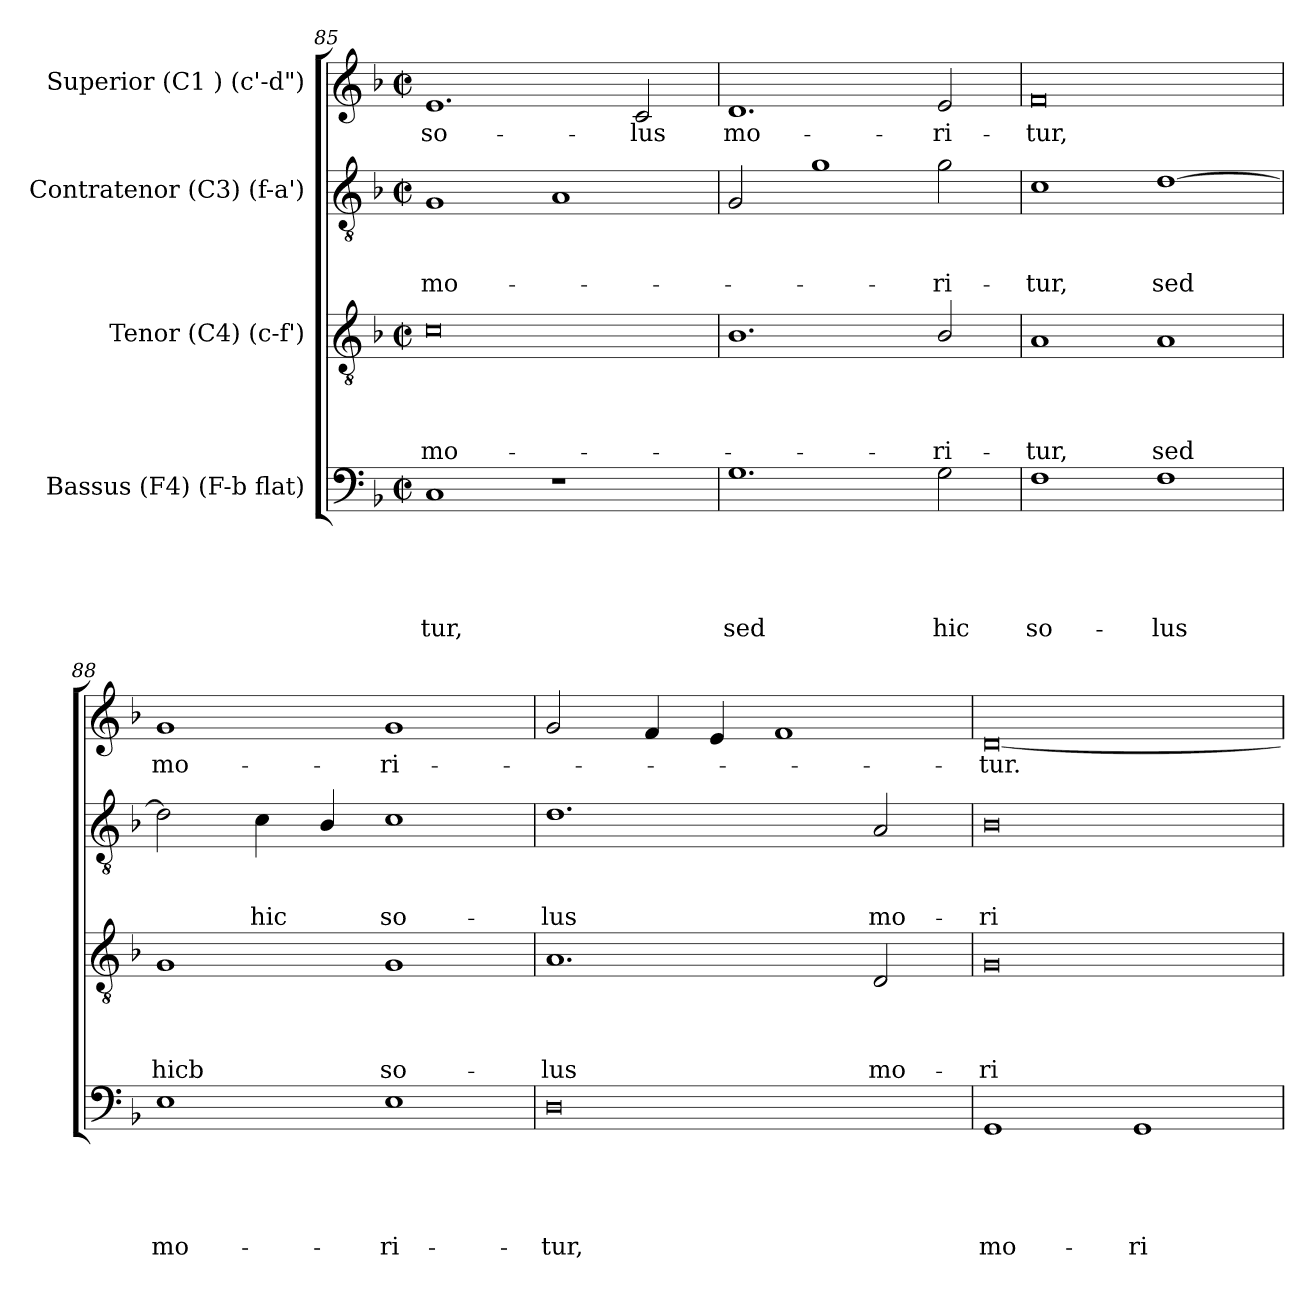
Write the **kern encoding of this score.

**kern	**text	**text	**text	**text	**text	**kern	**text	**text	**text	**text	**kern	**text	**text	**text	**kern	**text
*part4	*part4	*part4	*part4	*part4	*part4	*part3	*part3	*part3	*part3	*part3	*part2	*part2	*part2	*part2	*part1	*part1
*staff4	*staff4	*staff4	*staff4	*staff4	*staff4	*staff3	*staff3	*staff3	*staff3	*staff3	*staff2	*staff2	*staff2	*staff2	*staff1	*staff1
*I"Bassus (F4) (F-b flat)	*	*	*	*	*	*I"Tenor (C4) (c-f')	*	*	*	*	*I"Contratenor (C3) (f-a')	*	*	*	*I"Superior (C1 ) (c'-d")	*
*clefF4	*	*	*	*	*	*clefGv2	*	*	*	*	*clefGv2	*	*	*	*clefG2	*
*k[b-]	*	*	*	*	*	*k[b-]	*	*	*	*	*k[b-]	*	*	*	*k[b-]	*
*F:	*	*	*	*	*	*F:	*	*	*	*	*F:	*	*	*	*F:	*
*M2/2	*	*	*	*	*	*M2/2	*	*	*	*	*M2/2	*	*	*	*M2/2	*
*met(c|)	*	*	*	*	*	*met(c|)	*	*	*	*	*met(c|)	*	*	*	*met(c|)	*
=85	=85	=85	=85	=85	=85	=85	=85	=85	=85	=85	=85	=85	=85	=85	=85	=85
!	!	!	!	!	!LO:LY:b	!	!	!	!	!LO:LY:b:rj	!	!	!	!LO:LY:b:rj	!	!LO:LY:b
1C	.	.	.	.	-tur,	0c	.	.	.	mo-	1G	.	.	mo-	1.e	so-
1r	.	.	.	.	.	.	.	.	.	.	1A	.	.	.	.	.
!	!	!	!	!	!	!	!	!	!	!	!	!	!	!	!	!LO:LY:b
.	.	.	.	.	.	.	.	.	.	.	.	.	.	.	2c/	-lus
=86	=86	=86	=86	=86	=86	=86	=86	=86	=86	=86	=86	=86	=86	=86	=86	=86
!	!	!	!	!	!LO:LY:b	!	!	!	!	!	!	!	!	!	!	!LO:LY:b
1.G	.	.	.	.	sed	1.B-	.	.	.	.	2G/	.	.	.	1.d	mo-
.	.	.	.	.	.	.	.	.	.	.	1g	.	.	.	.	.
!	!	!	!	!	!LO:LY:b	!	!	!	!	!LO:LY:b:rj	!	!	!	!LO:LY:b:rj	!	!LO:LY:b
2G\	.	.	.	.	hic	2B-/	.	.	.	-ri-	2g\	.	.	-ri-	2e/	-ri-
=87	=87	=87	=87	=87	=87	=87	=87	=87	=87	=87	=87	=87	=87	=87	=87	=87
!	!	!	!	!	!LO:LY:b	!	!	!	!	!LO:LY:b:rj	!	!	!	!LO:LY:b:rj	!	!LO:LY:b
1F	.	.	.	.	so-	1A	.	.	.	-tur,	1c	.	.	-tur,	0f	-tur,
!	!	!	!	!	!LO:LY:b	!	!	!	!	!LO:LY:b:rj	!	!	!	!LO:LY:b:rj	!	!
1F	.	.	.	.	-lus	1A	.	.	.	sed	[>1d	.	.	sed	.	.
=88	=88	=88	=88	=88	=88	=88	=88	=88	=88	=88	=88	=88	=88	=88	=88	=88
!	!	!	!	!	!LO:LY:b	!	!	!	!	!LO:LY:b:rj	!	!	!	!	!	!LO:LY:b
1E	.	.	.	.	mo-	1G	.	.	.	hicb	2d\]	.	.	.	1g	mo-
!	!	!	!	!	!	!	!	!	!	!	!	!	!	!LO:LY:b:rj	!	!
.	.	.	.	.	.	.	.	.	.	.	4c\	.	.	hic	.	.
.	.	.	.	.	.	.	.	.	.	.	4B-/	.	.	.	.	.
!	!	!	!	!	!LO:LY:b	!	!	!	!	!LO:LY:b:rj	!	!	!	!LO:LY:b:rj	!	!LO:LY:b
1E	.	.	.	.	-ri-	1G	.	.	.	so-	1c	.	.	so-	1g	-ri-
!!LO:PB:g=z
=89	=89	=89	=89	=89	=89	=89	=89	=89	=89	=89	=89	=89	=89	=89	=89	=89
!	!	!	!	!	!LO:LY:b	!	!	!	!	!LO:LY:b:rj	!	!	!	!LO:LY:b:rj	!	!
0D	.	.	.	.	-tur,	1.A	.	.	.	-lus	1.d	.	.	-lus	2g/	.
.	.	.	.	.	.	.	.	.	.	.	.	.	.	.	4f/	.
.	.	.	.	.	.	.	.	.	.	.	.	.	.	.	4e/	.
.	.	.	.	.	.	.	.	.	.	.	.	.	.	.	1f	.
!	!	!	!	!	!	!	!	!	!	!LO:LY:b:rj	!	!	!	!LO:LY:b:rj	!	!
.	.	.	.	.	.	2D/	.	.	.	mo-	2A/	.	.	mo-	.	.
=90	=90	=90	=90	=90	=90	=90	=90	=90	=90	=90	=90	=90	=90	=90	=90	=90
!	!	!	!	!	!LO:LY:b	!	!	!	!	!LO:LY:b:rj	!	!	!	!LO:LY:b:rj	!	!LO:LY:b
1GG	.	.	.	.	mo-	0G	.	.	.	-ri-	0B-	.	.	-ri-	[<0d	-tur.
!	!	!	!	!	!LO:LY:b	!	!	!	!	!	!	!	!	!	!	!
1GG	.	.	.	.	-ri-	.	.	.	.	.	.	.	.	.	.	.
=	=	=	=	=	=	=	=	=	=	=	=	=	=	=	=	=
*-	*-	*-	*-	*-	*-	*-	*-	*-	*-	*-	*-	*-	*-	*-	*-	*-
